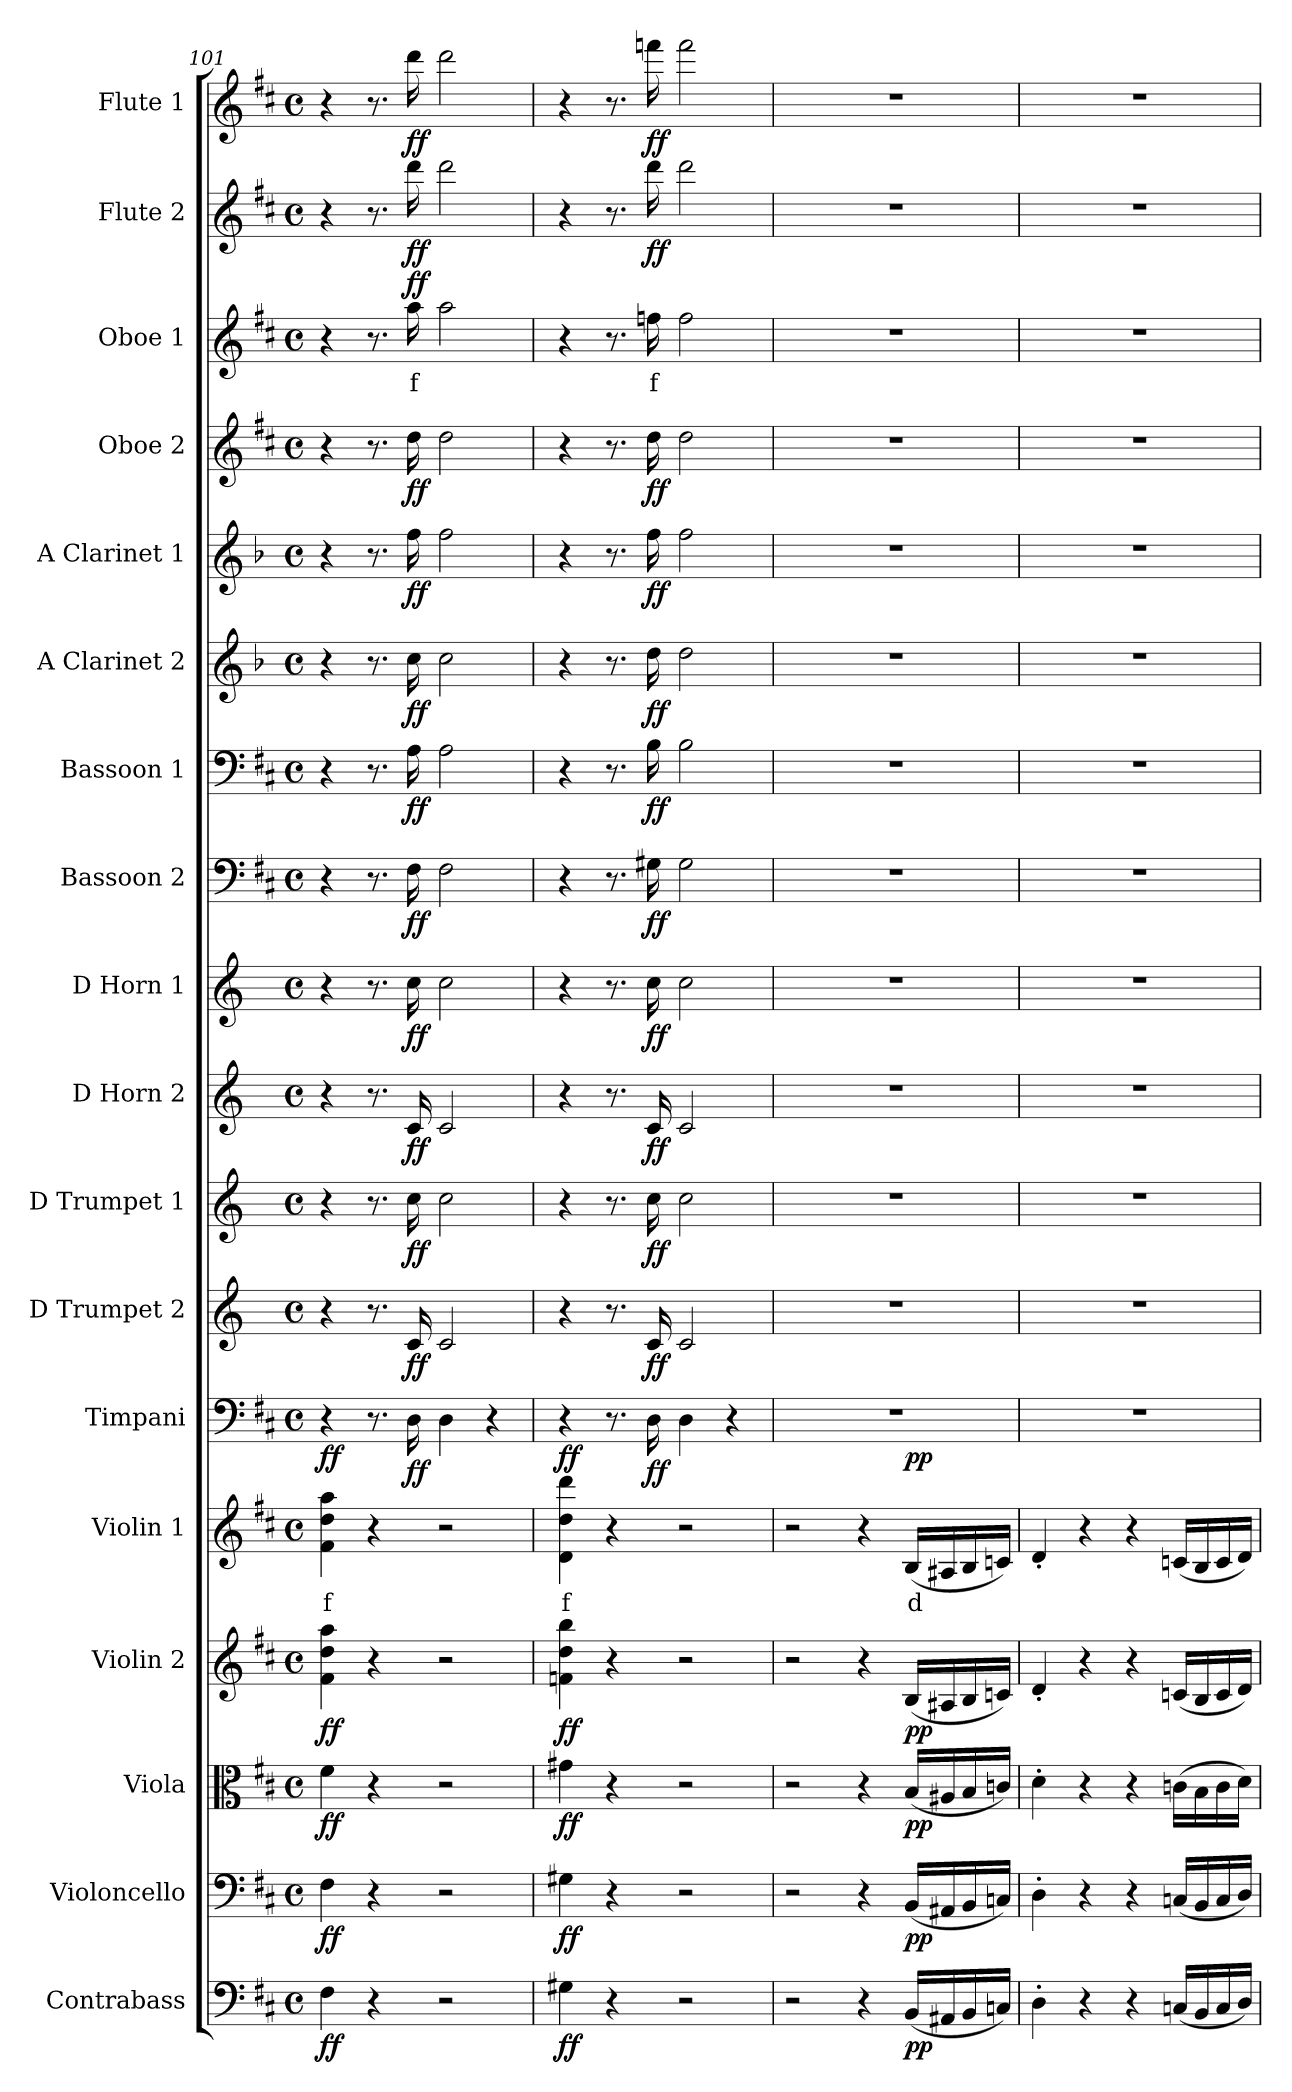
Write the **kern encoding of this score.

**kern	**dynam	**kern	**dynam	**kern	**dynam	**kern	**dynam	**kern	**text	**dynam	**kern	**dynam	**kern	**dynam	**kern	**dynam	**kern	**dynam	**kern	**dynam	**kern	**dynam	**kern	**dynam	**kern	**dynam	**kern	**dynam	**kern	**dynam	**kern	**text	**dynam	**kern	**dynam	**kern	**dynam
*part18	*part18	*part17	*part17	*part16	*part16	*part15	*part15	*part14	*part14	*part14	*part13	*part13	*part12	*part12	*part11	*part11	*part10	*part10	*part9	*part9	*part8	*part8	*part7	*part7	*part6	*part6	*part5	*part5	*part4	*part4	*part3	*part3	*part3	*part2	*part2	*part1	*part1
*staff18	*staff18	*staff17	*staff17	*staff16	*staff16	*staff15	*staff15	*staff14	*staff14	*staff14	*staff13	*staff13	*staff12	*staff12	*staff11	*staff11	*staff10	*staff10	*staff9	*staff9	*staff8	*staff8	*staff7	*staff7	*staff6	*staff6	*staff5	*staff5	*staff4	*staff4	*staff3	*staff3	*staff3	*staff2	*staff2	*staff1	*staff1
*I"Contrabass	*	*I"Violoncello	*	*I"Viola	*	*I"Violin 2	*	*I"Violin 1	*	*	*I"Timpani	*	*I"D Trumpet 2	*	*I"D Trumpet 1	*	*I"D Horn 2	*	*I"D Horn 1	*	*I"Bassoon 2	*	*I"Bassoon 1	*	*I"A Clarinet 2	*	*I"A Clarinet 1	*	*I"Oboe 2	*	*I"Oboe 1	*	*	*I"Flute 2	*	*I"Flute 1	*
*I'Cb	*	*I'Vc	*	*I'Vla	*	*I'Vln 2	*	*I'Vln 1	*	*	*I'Timp	*	*I'Tpt 2	*	*I'Tpt 1	*	*I'Hn 2	*	*I'Hn 1	*	*I'Bsn 2	*	*I'Bsn 1	*	*I'Cl 2	*	*I'Cl 1	*	*I'Ob 2	*	*I'Ob 1	*	*	*I'Fl 2	*	*I'Fl 1	*
*clefF4	*	*clefF4	*	*clefC3	*	*clefG2	*	*clefG2	*	*	*clefF4	*	*clefG2	*	*clefG2	*	*clefG2	*	*clefG2	*	*clefF4	*	*clefF4	*	*clefG2	*	*clefG2	*	*clefG2	*	*clefG2	*	*	*clefG2	*	*clefG2	*
*ITrd7c12	*	*	*	*	*	*	*	*	*	*	*	*	*ITrd1c2	*	*ITrd1c2	*	*ITrd6c10	*	*ITrd6c10	*	*	*	*	*	*ITrd1c2	*	*ITrd2c3	*	*	*	*	*	*	*	*	*	*
*k[f#c#]	*	*k[f#c#]	*	*k[f#c#]	*	*k[f#c#]	*	*k[f#c#]	*	*	*k[f#c#]	*	*k[b-e-]	*	*k[b-e-]	*	*k[f#c#]	*	*k[f#c#]	*	*k[f#c#]	*	*k[f#c#]	*	*k[b-e-a-]	*	*k[f#c#]	*	*k[f#c#]	*	*k[f#c#]	*	*	*k[f#c#]	*	*k[f#c#]	*
*M4/4	*	*M4/4	*	*M4/4	*	*M4/4	*	*M4/4	*	*	*M4/4	*	*M4/4	*	*M4/4	*	*M4/4	*	*M4/4	*	*M4/4	*	*M4/4	*	*M4/4	*	*M4/4	*	*M4/4	*	*M4/4	*	*	*M4/4	*	*M4/4	*
*met(c)	*	*met(c)	*	*met(c)	*	*met(c)	*	*met(c)	*	*	*met(c)	*	*met(c)	*	*met(c)	*	*met(c)	*	*met(c)	*	*met(c)	*	*met(c)	*	*met(c)	*	*met(c)	*	*met(c)	*	*met(c)	*	*	*met(c)	*	*met(c)	*
=101	=101	=101	=101	=101	=101	=101	=101	=101	=101	=101	=101	=101	=101	=101	=101	=101	=101	=101	=101	=101	=101	=101	=101	=101	=101	=101	=101	=101	=101	=101	=101	=101	=101	=101	=101	=101	=101
!	!LO:DY:b	!	!LO:DY:b	!	!LO:DY:b	!	!LO:DY:b	!	!LO:LY:b:color=#FF0000	!LO:DY:b	!	!	!	!	!	!	!	!	!	!	!	!	!	!	!	!	!	!	!	!	!	!	!	!	!	!	!
4FF#\	ff	4F#\	ff	4f#\	ff	4f#\ 4dd\ 4aa\	ff	4f#\ 4dd\ 4aa\	f	ff	4r	.	4r	.	4r	.	4r	.	4r	.	4r	.	4r	.	4r	.	4r	.	4r	.	4r	.	.	4r	.	4r	.
4r	.	4r	.	4r	.	4r	.	4r	.	.	8.r	.	8.r	.	8.r	.	8.r	.	8.r	.	8.r	.	8.r	.	8.r	.	8.r	.	8.r	.	8.r	.	.	8.r	.	8.r	.
!	!	!	!	!	!	!	!	!	!	!	!	!LO:DY:b	!	!LO:DY:b	!	!LO:DY:b	!	!LO:DY:b	!	!LO:DY:b	!	!LO:DY:b	!	!LO:DY:b	!	!LO:DY:b	!	!LO:DY:b	!	!LO:DY:b	!	!LO:LY:b:color=#FF0000	!LO:DY:b	!	!LO:DY:b	!	!LO:DY:b
.	.	.	.	.	.	.	.	.	.	.	16D\	ff	16B-/	ff	16b-\	ff	16D/	ff	16d\	ff	16F#\	ff	16A\	ff	16b-\	ff	16dd\	ff	16dd\	ff	16aa\	f	ff	16ddd\	ff	16ddd\	ff
2r	.	2r	.	2r	.	2r	.	2r	.	.	4D\	.	2B-/	.	2b-\	.	2D/	.	2d\	.	2F#\	.	2A\	.	2b-\	.	2dd\	.	2dd\	.	2aa\	.	.	2ddd\	.	2ddd\	.
.	.	.	.	.	.	.	.	.	.	.	4r	.	.	.	.	.	.	.	.	.	.	.	.	.	.	.	.	.	.	.	.	.	.	.	.	.	.
=102	=102	=102	=102	=102	=102	=102	=102	=102	=102	=102	=102	=102	=102	=102	=102	=102	=102	=102	=102	=102	=102	=102	=102	=102	=102	=102	=102	=102	=102	=102	=102	=102	=102	=102	=102	=102	=102
!	!LO:DY:b	!	!LO:DY:b	!	!LO:DY:b	!	!LO:DY:b	!	!LO:LY:b:color=#FF0000	!LO:DY:b	!	!	!	!	!	!	!	!	!	!	!	!	!	!	!	!	!	!	!	!	!	!	!	!	!	!	!
4GG#X\	ff	4G#X\	ff	4g#X\	ff	4fn\ 4dd\ 4bb\	ff	4d\ 4dd\ 4ddd\	f	ff	4r	.	4r	.	4r	.	4r	.	4r	.	4r	.	4r	.	4r	.	4r	.	4r	.	4r	.	.	4r	.	4r	.
4r	.	4r	.	4r	.	4r	.	4r	.	.	8.r	.	8.r	.	8.r	.	8.r	.	8.r	.	8.r	.	8.r	.	8.r	.	8.r	.	8.r	.	8.r	.	.	8.r	.	8.r	.
!	!	!	!	!	!	!	!	!	!	!	!	!LO:DY:b	!	!LO:DY:b	!	!LO:DY:b	!	!LO:DY:b	!	!LO:DY:b	!	!LO:DY:b	!	!LO:DY:b	!	!LO:DY:b	!	!LO:DY:b	!	!LO:DY:b	!	!LO:LY:b:color=#FF0000	!	!	!LO:DY:b	!	!LO:DY:b
.	.	.	.	.	.	.	.	.	.	.	16D\	ff	16B-/	ff	16b-\	ff	16D/	ff	16d\	ff	16G#X\	ff	16B\	ff	16cc\	ff	16dd\	ff	16dd\	ff	16ffn\	f	.	16ddd\	ff	16fffn\	ff
2r	.	2r	.	2r	.	2r	.	2r	.	.	4D\	.	2B-/	.	2b-\	.	2D/	.	2d\	.	2G#\	.	2B\	.	2cc\	.	2dd\	.	2dd\	.	2ff\	.	.	2ddd\	.	2fff\	.
.	.	.	.	.	.	.	.	.	.	.	4r	.	.	.	.	.	.	.	.	.	.	.	.	.	.	.	.	.	.	.	.	.	.	.	.	.	.
=103	=103	=103	=103	=103	=103	=103	=103	=103	=103	=103	=103	=103	=103	=103	=103	=103	=103	=103	=103	=103	=103	=103	=103	=103	=103	=103	=103	=103	=103	=103	=103	=103	=103	=103	=103	=103	=103
2r	.	2r	.	2r	.	2r	.	2r	.	.	1r	.	1r	.	1r	.	1r	.	1r	.	1r	.	1r	.	1r	.	1r	.	1r	.	1r	.	.	1r	.	1r	.
4r	.	4r	.	4r	.	4r	.	4r	.	.	.	.	.	.	.	.	.	.	.	.	.	.	.	.	.	.	.	.	.	.	.	.	.	.	.	.	.
!	!LO:DY:b	!	!LO:DY:b	!	!LO:DY:b	!	!LO:DY:b	!	!LO:LY:b:color=#FF0000	!LO:DY:b	!	!	!	!	!	!	!	!	!	!	!	!	!	!	!	!	!	!	!	!	!	!	!	!	!	!	!
(16BBB/LL	pp	(16BB/LL	pp	(16B/LL	pp	(16B/LL	pp	(16B/LL	d	pp	.	.	.	.	.	.	.	.	.	.	.	.	.	.	.	.	.	.	.	.	.	.	.	.	.	.	.
16AAA#X/	.	16AA#X/	.	16A#X/	.	16A#X/	.	16A#X/	.	.	.	.	.	.	.	.	.	.	.	.	.	.	.	.	.	.	.	.	.	.	.	.	.	.	.	.	.
16BBB/	.	16BB/	.	16B/	.	16B/	.	16B/	.	.	.	.	.	.	.	.	.	.	.	.	.	.	.	.	.	.	.	.	.	.	.	.	.	.	.	.	.
16CCn/JJ)	.	16Cn/JJ)	.	16cn/JJ)	.	16cn/JJ)	.	16cn/JJ)	.	.	.	.	.	.	.	.	.	.	.	.	.	.	.	.	.	.	.	.	.	.	.	.	.	.	.	.	.
=104	=104	=104	=104	=104	=104	=104	=104	=104	=104	=104	=104	=104	=104	=104	=104	=104	=104	=104	=104	=104	=104	=104	=104	=104	=104	=104	=104	=104	=104	=104	=104	=104	=104	=104	=104	=104	=104
4DD'\	.	4D'\	.	4d'\	.	4d'/	.	4d'/	.	.	1r	.	1r	.	1r	.	1r	.	1r	.	1r	.	1r	.	1r	.	1r	.	1r	.	1r	.	.	1r	.	1r	.
4r	.	4r	.	4r	.	4r	.	4r	.	.	.	.	.	.	.	.	.	.	.	.	.	.	.	.	.	.	.	.	.	.	.	.	.	.	.	.	.
4r	.	4r	.	4r	.	4r	.	4r	.	.	.	.	.	.	.	.	.	.	.	.	.	.	.	.	.	.	.	.	.	.	.	.	.	.	.	.	.
(16CCn/LL	.	(16Cn/LL	.	(16cn\LL	.	(16cn/LL	.	(16cn/LL	.	.	.	.	.	.	.	.	.	.	.	.	.	.	.	.	.	.	.	.	.	.	.	.	.	.	.	.	.
16BBB/	.	16BB/	.	16B\	.	16B/	.	16B/	.	.	.	.	.	.	.	.	.	.	.	.	.	.	.	.	.	.	.	.	.	.	.	.	.	.	.	.	.
16CC/	.	16C/	.	16c\	.	16c/	.	16c/	.	.	.	.	.	.	.	.	.	.	.	.	.	.	.	.	.	.	.	.	.	.	.	.	.	.	.	.	.
16DD/JJ)	.	16D/JJ)	.	16d\JJ)	.	16d/JJ)	.	16d/JJ)	.	.	.	.	.	.	.	.	.	.	.	.	.	.	.	.	.	.	.	.	.	.	.	.	.	.	.	.	.
=	=	=	=	=	=	=	=	=	=	=	=	=	=	=	=	=	=	=	=	=	=	=	=	=	=	=	=	=	=	=	=	=	=	=	=	=	=
*-	*-	*-	*-	*-	*-	*-	*-	*-	*-	*-	*-	*-	*-	*-	*-	*-	*-	*-	*-	*-	*-	*-	*-	*-	*-	*-	*-	*-	*-	*-	*-	*-	*-	*-	*-	*-	*-
